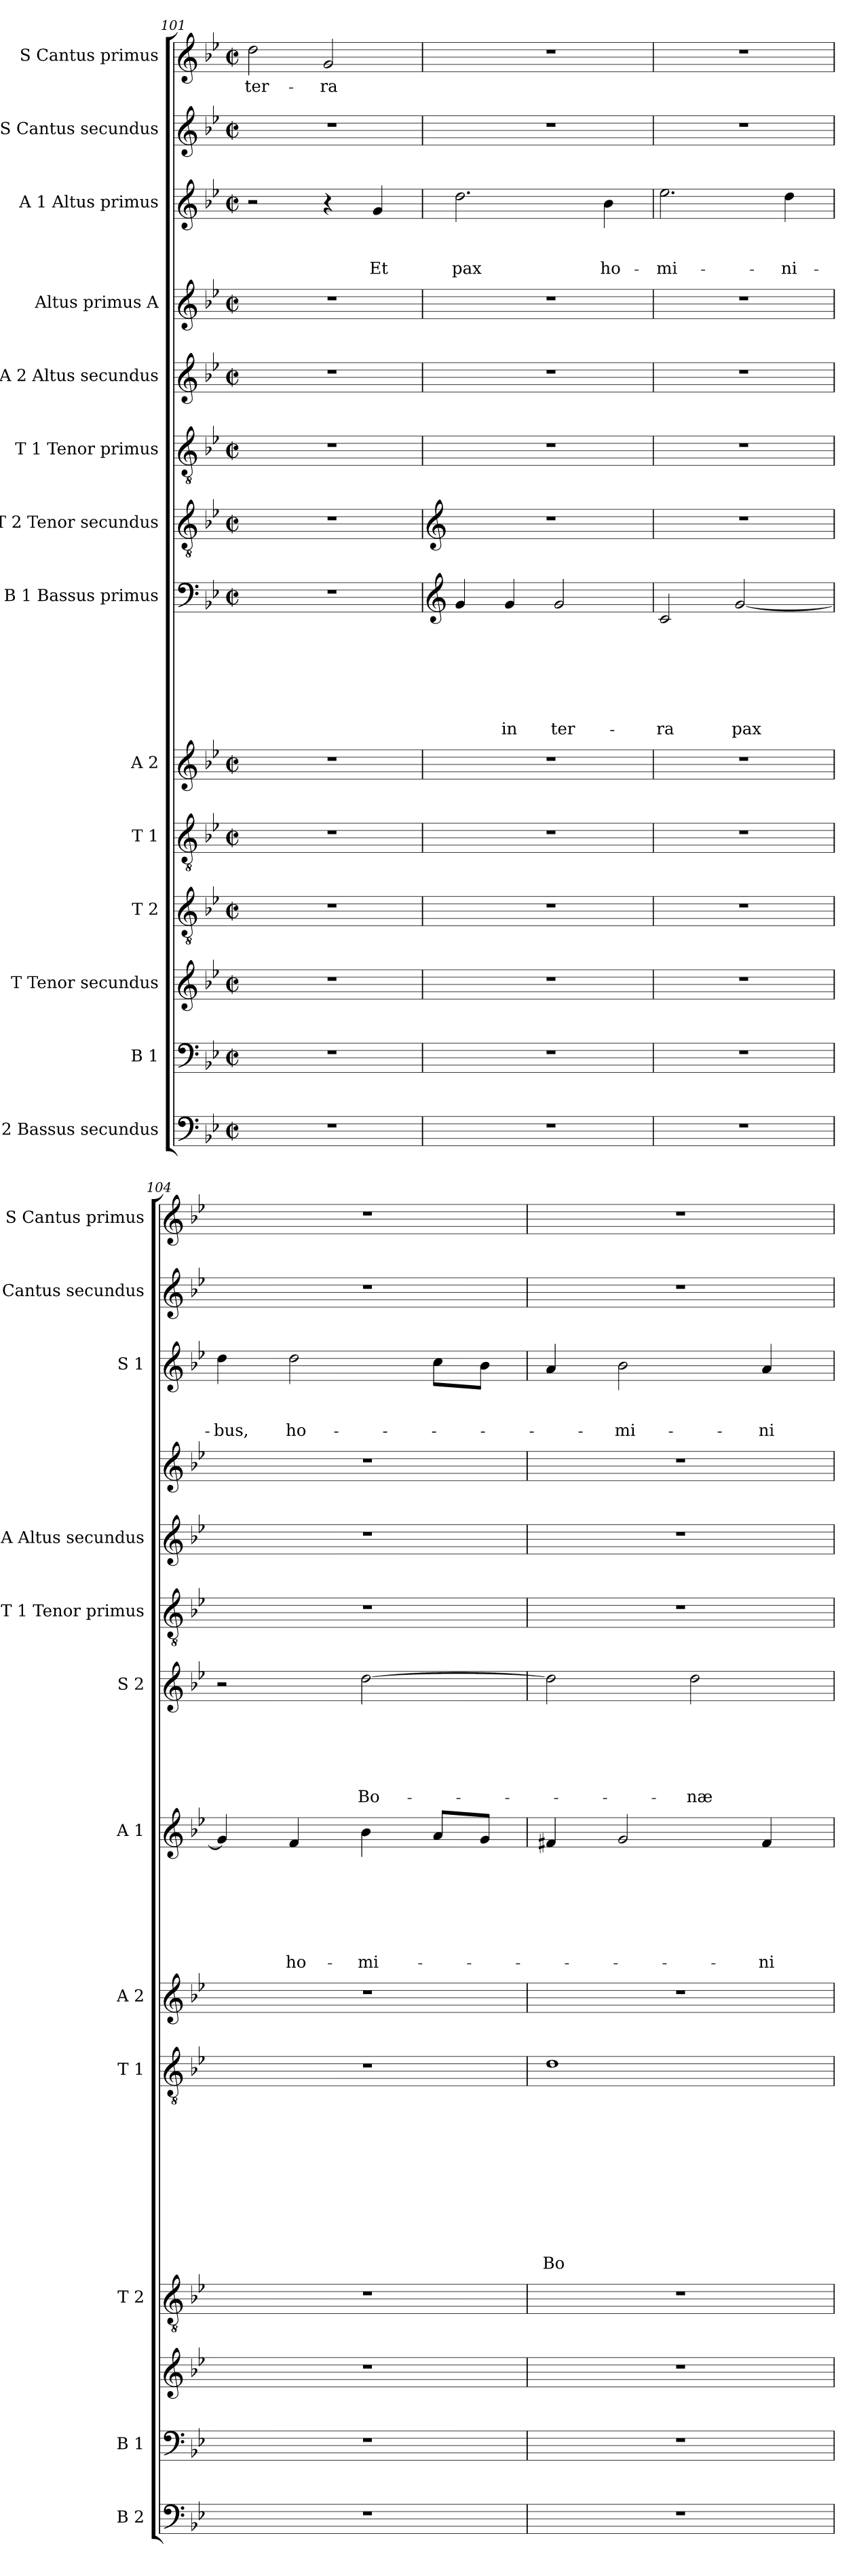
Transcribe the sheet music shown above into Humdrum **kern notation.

**kern	**kern	**kern	**kern	**kern	**text	**text	**text	**text	**text	**text	**text	**text	**text	**text	**text	**kern	**kern	**text	**text	**text	**text	**text	**text	**text	**kern	**text	**text	**text	**text	**text	**text	**kern	**kern	**kern	**kern	**text	**text	**text	**kern	**kern	**text
*part14	*part13	*part12	*part11	*part10	*part10	*part10	*part10	*part10	*part10	*part10	*part10	*part10	*part10	*part10	*part10	*part9	*part8	*part8	*part8	*part8	*part8	*part8	*part8	*part8	*part7	*part7	*part7	*part7	*part7	*part7	*part7	*part6	*part5	*part4	*part3	*part3	*part3	*part3	*part2	*part1	*part1
*staff14	*staff13	*staff12	*staff11	*staff10	*staff10	*staff10	*staff10	*staff10	*staff10	*staff10	*staff10	*staff10	*staff10	*staff10	*staff10	*staff9	*staff8	*staff8	*staff8	*staff8	*staff8	*staff8	*staff8	*staff8	*staff7	*staff7	*staff7	*staff7	*staff7	*staff7	*staff7	*staff6	*staff5	*staff4	*staff3	*staff3	*staff3	*staff3	*staff2	*staff1	*staff1
*I"B 2 Bassus secundus	*I"B 1	*I"T Tenor secundus	*I"T 2	*I"T 1	*	*	*	*	*	*	*	*	*	*	*	*I"A 2	*I"B 1 Bassus primus	*	*	*	*	*	*	*	*I"T 2 Tenor secundus	*	*	*	*	*	*	*I"T 1 Tenor primus	*I"A 2 Altus secundus	*I"Altus primus A	*I"A 1 Altus primus	*	*	*	*I"S Cantus secundus	*I"S Cantus primus	*
*I'B 2	*I'B 1	*	*I'T 2	*I'T 1	*	*	*	*	*	*	*	*	*	*	*	*I'A 2	*I'A 1	*	*	*	*	*	*	*	*I'S 2	*	*	*	*	*	*	*I'T 1 Tenor primus	*I'A Altus secundus	*	*I'S 1	*	*	*	*I'S Cantus secundus	*I'S Cantus primus	*
*clefF4	*clefF4	*clefG2	*clefGv2	*clefGv2	*	*	*	*	*	*	*	*	*	*	*	*clefG2	*clefF4	*	*	*	*	*	*	*	*clefGv2	*	*	*	*	*	*	*clefGv2	*clefG2	*clefG2	*clefG2	*	*	*	*clefG2	*clefG2	*
*k[b-e-]	*k[b-e-]	*k[b-e-]	*k[b-e-]	*k[b-e-]	*	*	*	*	*	*	*	*	*	*	*	*k[b-e-]	*k[b-e-]	*	*	*	*	*	*	*	*k[b-e-]	*	*	*	*	*	*	*k[b-e-]	*k[b-e-]	*k[b-e-]	*k[b-e-]	*	*	*	*k[b-e-]	*k[b-e-]	*
*B-:	*B-:	*B-:	*B-:	*B-:	*	*	*	*	*	*	*	*	*	*	*	*B-:	*B-:	*	*	*	*	*	*	*	*B-:	*	*	*	*	*	*	*B-:	*B-:	*B-:	*B-:	*	*	*	*B-:	*B-:	*
*M2/2	*M2/2	*M2/2	*M2/2	*M2/2	*	*	*	*	*	*	*	*	*	*	*	*M2/2	*M2/2	*	*	*	*	*	*	*	*M2/2	*	*	*	*	*	*	*M2/2	*M2/2	*M2/2	*M2/2	*	*	*	*M2/2	*M2/2	*
*met(c|)	*met(c|)	*met(c|)	*met(c|)	*met(c|)	*	*	*	*	*	*	*	*	*	*	*	*met(c|)	*met(c|)	*	*	*	*	*	*	*	*met(c|)	*	*	*	*	*	*	*met(c|)	*met(c|)	*met(c|)	*met(c|)	*	*	*	*met(c|)	*met(c|)	*
=101	=101	=101	=101	=101	=101	=101	=101	=101	=101	=101	=101	=101	=101	=101	=101	=101	=101	=101	=101	=101	=101	=101	=101	=101	=101	=101	=101	=101	=101	=101	=101	=101	=101	=101	=101	=101	=101	=101	=101	=101	=101
!	!	!	!	!	!	!	!	!	!	!	!	!	!	!	!	!	!	!	!	!	!	!	!	!	!	!	!	!	!	!	!	!	!	!	!	!	!	!	!	!	!LO:LY:b
1r	1r	1r	1r	1r	.	.	.	.	.	.	.	.	.	.	.	1r	1r	.	.	.	.	.	.	.	1r	.	.	.	.	.	.	1r	1r	1r	2r	.	.	.	1r	2dd\	ter-
!	!	!	!	!	!	!	!	!	!	!	!	!	!	!	!	!	!	!	!	!	!	!	!	!	!	!	!	!	!	!	!	!	!	!	!	!	!	!	!	!	!LO:LY:b
.	.	.	.	.	.	.	.	.	.	.	.	.	.	.	.	.	.	.	.	.	.	.	.	.	.	.	.	.	.	.	.	.	.	.	4r	.	.	.	.	2g/	-ra
!	!	!	!	!	!	!	!	!	!	!	!	!	!	!	!	!	!	!	!	!	!	!	!	!	!	!	!	!	!	!	!	!	!	!	!	!	!	!LO:LY:b	!	!	!
.	.	.	.	.	.	.	.	.	.	.	.	.	.	.	.	.	.	.	.	.	.	.	.	.	.	.	.	.	.	.	.	.	.	.	4g/	.	.	Et	.	.	.
!!LO:LB:g=z
=102	=102	=102	=102	=102	=102	=102	=102	=102	=102	=102	=102	=102	=102	=102	=102	=102	=102	=102	=102	=102	=102	=102	=102	=102	=102	=102	=102	=102	=102	=102	=102	=102	=102	=102	=102	=102	=102	=102	=102	=102	=102
*	*	*	*	*	*	*	*	*	*	*	*	*	*	*	*	*	*clefG2	*	*	*	*	*	*	*	*clefG2	*	*	*	*	*	*	*	*	*	*	*	*	*	*	*	*
!	!	!	!	!	!	!	!	!	!	!	!	!	!	!	!	!	!	!	!	!	!	!	!	!	!	!	!	!	!	!	!	!	!	!	!	!	!	!LO:LY:b	!	!	!
1r	1r	1r	1r	1r	.	.	.	.	.	.	.	.	.	.	.	1r	4g/	.	.	.	.	.	.	.	1r	.	.	.	.	.	.	1r	1r	1r	2.dd\	.	.	pax	1r	1r	.
!	!	!	!	!	!	!	!	!	!	!	!	!	!	!	!	!	!	!	!	!	!	!	!	!LO:LY:b	!	!	!	!	!	!	!	!	!	!	!	!	!	!	!	!	!
.	.	.	.	.	.	.	.	.	.	.	.	.	.	.	.	.	4g/	.	.	.	.	.	.	in	.	.	.	.	.	.	.	.	.	.	.	.	.	.	.	.	.
!	!	!	!	!	!	!	!	!	!	!	!	!	!	!	!	!	!	!	!	!	!	!	!	!LO:LY:b	!	!	!	!	!	!	!	!	!	!	!	!	!	!	!	!	!
.	.	.	.	.	.	.	.	.	.	.	.	.	.	.	.	.	2g/	.	.	.	.	.	.	ter-	.	.	.	.	.	.	.	.	.	.	.	.	.	.	.	.	.
!	!	!	!	!	!	!	!	!	!	!	!	!	!	!	!	!	!	!	!	!	!	!	!	!	!	!	!	!	!	!	!	!	!	!	!	!	!	!LO:LY:b	!	!	!
.	.	.	.	.	.	.	.	.	.	.	.	.	.	.	.	.	.	.	.	.	.	.	.	.	.	.	.	.	.	.	.	.	.	.	4b-\	.	.	ho-	.	.	.
=103	=103	=103	=103	=103	=103	=103	=103	=103	=103	=103	=103	=103	=103	=103	=103	=103	=103	=103	=103	=103	=103	=103	=103	=103	=103	=103	=103	=103	=103	=103	=103	=103	=103	=103	=103	=103	=103	=103	=103	=103	=103
!	!	!	!	!	!	!	!	!	!	!	!	!	!	!	!	!	!	!	!	!	!	!	!	!LO:LY:b	!	!	!	!	!	!	!	!	!	!	!	!	!	!LO:LY:b	!	!	!
1r	1r	1r	1r	1r	.	.	.	.	.	.	.	.	.	.	.	1r	2c/	.	.	.	.	.	.	-ra	1r	.	.	.	.	.	.	1r	1r	1r	2.ee-\	.	.	-mi-	1r	1r	.
!	!	!	!	!	!	!	!	!	!	!	!	!	!	!	!	!	!	!	!	!	!	!	!	!LO:LY:b	!	!	!	!	!	!	!	!	!	!	!	!	!	!	!	!	!
.	.	.	.	.	.	.	.	.	.	.	.	.	.	.	.	.	[<2g/	.	.	.	.	.	.	pax	.	.	.	.	.	.	.	.	.	.	.	.	.	.	.	.	.
!	!	!	!	!	!	!	!	!	!	!	!	!	!	!	!	!	!	!	!	!	!	!	!	!	!	!	!	!	!	!	!	!	!	!	!	!	!	!LO:LY:b	!	!	!
.	.	.	.	.	.	.	.	.	.	.	.	.	.	.	.	.	.	.	.	.	.	.	.	.	.	.	.	.	.	.	.	.	.	.	4dd\	.	.	-ni-	.	.	.
=104	=104	=104	=104	=104	=104	=104	=104	=104	=104	=104	=104	=104	=104	=104	=104	=104	=104	=104	=104	=104	=104	=104	=104	=104	=104	=104	=104	=104	=104	=104	=104	=104	=104	=104	=104	=104	=104	=104	=104	=104	=104
!	!	!	!	!	!	!	!	!	!	!	!	!	!	!	!	!	!	!	!	!	!	!	!	!	!	!	!	!	!	!	!	!	!	!	!	!	!	!LO:LY:b	!	!	!
1r	1r	1r	1r	1r	.	.	.	.	.	.	.	.	.	.	.	1r	4g/]	.	.	.	.	.	.	.	2r	.	.	.	.	.	.	1r	1r	1r	4dd\	.	.	-bus,	1r	1r	.
!	!	!	!	!	!	!	!	!	!	!	!	!	!	!	!	!	!	!	!	!	!	!	!	!LO:LY:b	!	!	!	!	!	!	!	!	!	!	!	!	!	!LO:LY:b	!	!	!
.	.	.	.	.	.	.	.	.	.	.	.	.	.	.	.	.	4f/	.	.	.	.	.	.	ho-	.	.	.	.	.	.	.	.	.	.	2dd\	.	.	ho-	.	.	.
!	!	!	!	!	!	!	!	!	!	!	!	!	!	!	!	!	!	!	!	!	!	!	!	!LO:LY:b	!	!	!	!	!	!	!LO:LY:b	!	!	!	!	!	!	!	!	!	!
.	.	.	.	.	.	.	.	.	.	.	.	.	.	.	.	.	4b-\	.	.	.	.	.	.	-mi-	[>2dd\	.	.	.	.	.	Bo-	.	.	.	.	.	.	.	.	.	.
.	.	.	.	.	.	.	.	.	.	.	.	.	.	.	.	.	8a/L	.	.	.	.	.	.	.	.	.	.	.	.	.	.	.	.	.	8cc\L	.	.	.	.	.	.
.	.	.	.	.	.	.	.	.	.	.	.	.	.	.	.	.	8g/J	.	.	.	.	.	.	.	.	.	.	.	.	.	.	.	.	.	8b-\J	.	.	.	.	.	.
=105	=105	=105	=105	=105	=105	=105	=105	=105	=105	=105	=105	=105	=105	=105	=105	=105	=105	=105	=105	=105	=105	=105	=105	=105	=105	=105	=105	=105	=105	=105	=105	=105	=105	=105	=105	=105	=105	=105	=105	=105	=105
!	!	!	!	!	!	!	!	!	!	!	!	!	!	!	!LO:LY:b	!	!	!	!	!	!	!	!	!	!	!	!	!	!	!	!	!	!	!	!	!	!	!	!	!	!
1r	1r	1r	1r	1d	.	.	.	.	.	.	.	.	.	.	Bo-	1r	4f#X/	.	.	.	.	.	.	.	2dd\]	.	.	.	.	.	.	1r	1r	1r	4a/	.	.	.	1r	1r	.
!	!	!	!	!	!	!	!	!	!	!	!	!	!	!	!	!	!	!	!	!	!	!	!	!	!	!	!	!	!	!	!	!	!	!	!	!	!	!LO:LY:b	!	!	!
.	.	.	.	.	.	.	.	.	.	.	.	.	.	.	.	.	2g/	.	.	.	.	.	.	.	.	.	.	.	.	.	.	.	.	.	2b-\	.	.	-mi-	.	.	.
!	!	!	!	!	!	!	!	!	!	!	!	!	!	!	!	!	!	!	!	!	!	!	!	!	!	!	!	!	!	!	!LO:LY:b	!	!	!	!	!	!	!	!	!	!
.	.	.	.	.	.	.	.	.	.	.	.	.	.	.	.	.	.	.	.	.	.	.	.	.	2dd\	.	.	.	.	.	-næ	.	.	.	.	.	.	.	.	.	.
!	!	!	!	!	!	!	!	!	!	!	!	!	!	!	!	!	!	!	!	!	!	!	!	!LO:LY:b	!	!	!	!	!	!	!	!	!	!	!	!	!	!LO:LY:b	!	!	!
.	.	.	.	.	.	.	.	.	.	.	.	.	.	.	.	.	4f#/	.	.	.	.	.	.	-ni-	.	.	.	.	.	.	.	.	.	.	4a/	.	.	-ni-	.	.	.
=	=	=	=	=	=	=	=	=	=	=	=	=	=	=	=	=	=	=	=	=	=	=	=	=	=	=	=	=	=	=	=	=	=	=	=	=	=	=	=	=	=
*-	*-	*-	*-	*-	*-	*-	*-	*-	*-	*-	*-	*-	*-	*-	*-	*-	*-	*-	*-	*-	*-	*-	*-	*-	*-	*-	*-	*-	*-	*-	*-	*-	*-	*-	*-	*-	*-	*-	*-	*-	*-
